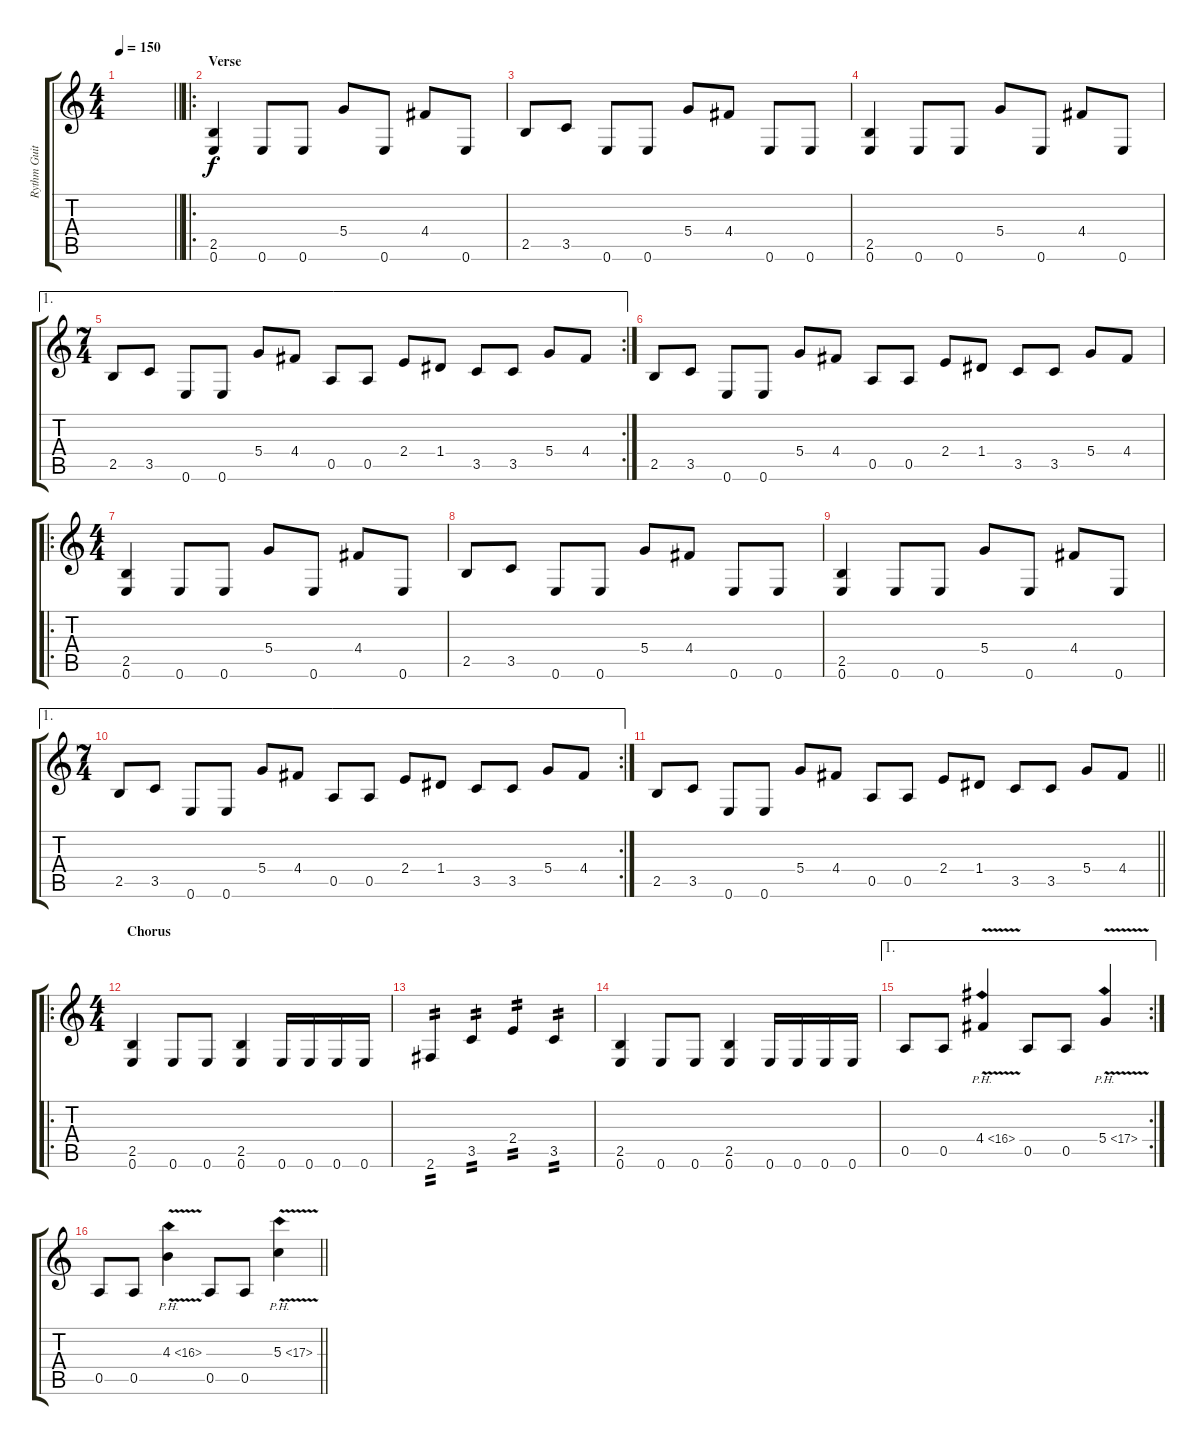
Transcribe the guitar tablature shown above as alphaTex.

\track ("Rythm Guitar" "Rythm Guit") {instrument distortionguitar}
\staff {score tabs}
\tuning (E4 B3 G3 D3 A2 E2) {hide}
\ts (4 4)
\tempo 150
\clef g2
\barLineRight lightlight
\ks c
|
\ro
\section ("" "Verse")
(2.5 0.6).4 0.6.8 0.6.8 5.4.8 0.6.8 4.4.8 0.6.8 |
2.5.8 3.5.8 0.6.8 0.6.8 5.4.8 4.4.8 0.6.8 0.6.8 |
(2.5 0.6).4 0.6.8 0.6.8 5.4.8 0.6.8 4.4.8 0.6.8 |
\ae 1
\rc 2
\ts (7 4)
2.5.8 3.5.8 0.6.8 0.6.8 5.4.8 4.4.8 0.5.8 0.5.8 2.4.8 1.4.8 3.5.8 3.5.8 5.4.8 4.4.8 |
2.5.8 3.5.8 0.6.8 0.6.8 5.4.8 4.4.8 0.5.8 0.5.8 2.4.8 1.4.8 3.5.8 3.5.8 5.4.8 4.4.8 |
\ro
\ts (4 4)
(2.5 0.6).4 0.6.8 0.6.8 5.4.8 0.6.8 4.4.8 0.6.8 |
2.5.8 3.5.8 0.6.8 0.6.8 5.4.8 4.4.8 0.6.8 0.6.8 |
(2.5 0.6).4 0.6.8 0.6.8 5.4.8 0.6.8 4.4.8 0.6.8 |
\ae 1
\rc 2
\ts (7 4)
2.5.8 3.5.8 0.6.8 0.6.8 5.4.8 4.4.8 0.5.8 0.5.8 2.4.8 1.4.8 3.5.8 3.5.8 5.4.8 4.4.8 |
\barLineRight lightlight
2.5.8 3.5.8 0.6.8 0.6.8 5.4.8 4.4.8 0.5.8 0.5.8 2.4.8 1.4.8 3.5.8 3.5.8 5.4.8 4.4.8 |
\ro
\ts (4 4)
\section ("" "Chorus")
(2.5 0.6).4 0.6.8 0.6.8 (2.5 0.6).4 0.6.16 0.6.16 0.6.16 0.6.16 |
2.6.4{tp 2} 3.5.4{tp 2} 2.4.4{tp 2} 3.5.4{tp 2} |
(2.5 0.6).4 0.6.8 0.6.8 (2.5 0.6).4 0.6.16 0.6.16 0.6.16 0.6.16 |
\ae 1
\rc 2
0.5.8 0.5.8 4.4{ph 12 v}.4 0.5.8 0.5.8 5.4{ph 12 v}.4 |
\barLineRight lightlight
0.5.8 0.5.8 4.3{ph 12 v}.4 0.5.8 0.5.8 5.3{ph 12 v}.4
